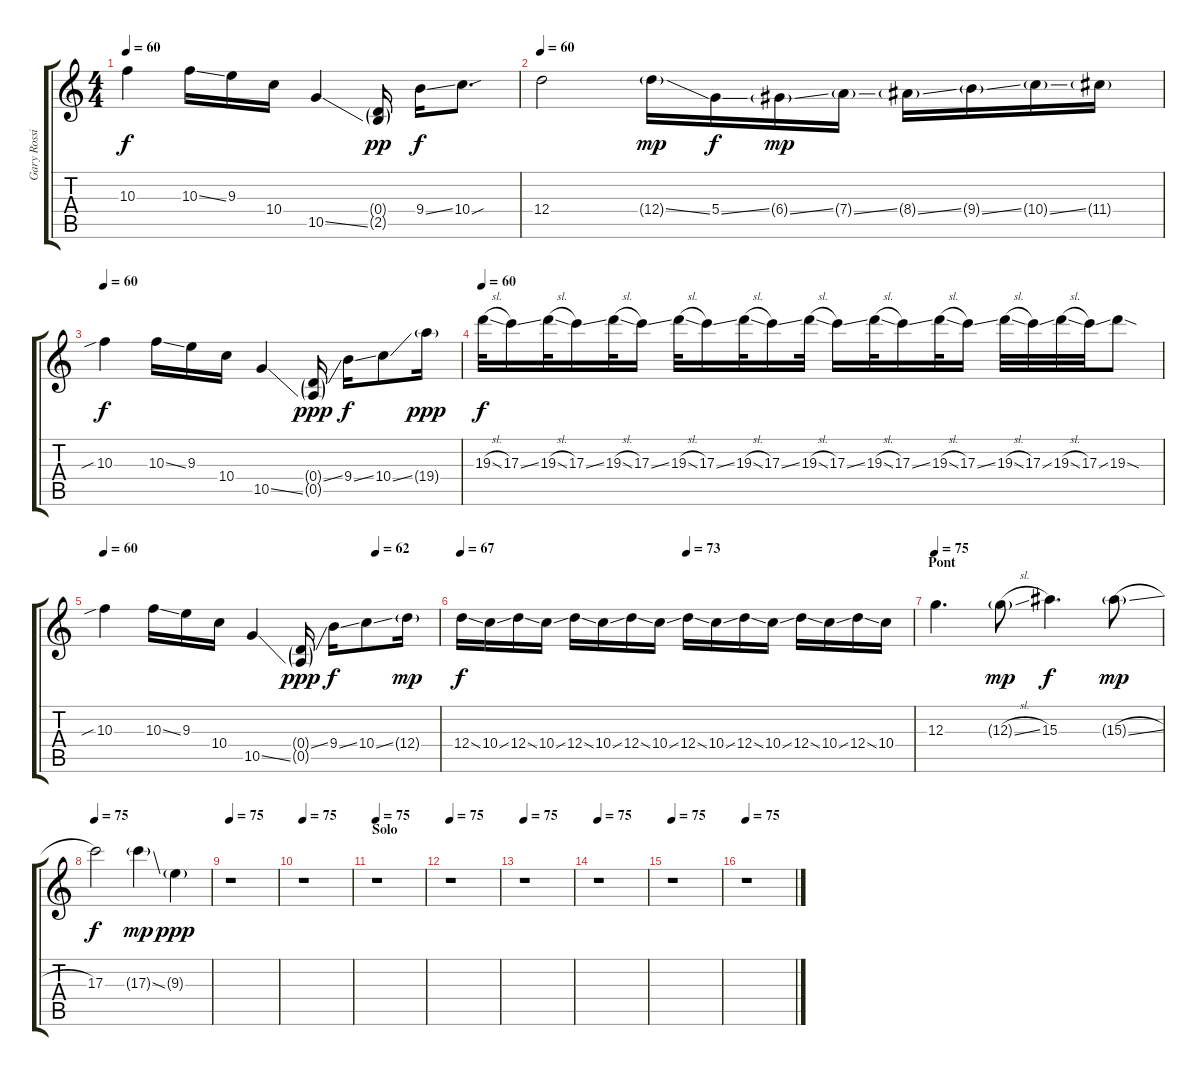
\track ("Gary Rossington (slide guitar)" "Gary Rossi") {instrument overdrivenguitar}
\staff {score tabs}
\tuning (E4 B3 G3 D3 A2 E2) {hide}
\ts (4 4)
\tempo 60
\clef g2
\ks c
10.3.4{dy f} 10.3{ss}.16 9.3.16 10.4.16 10.5{ss}.4 (0.4{g} 2.5{g}).16{dy pp} 9.4{ss}.16{dy f} 10.4{sou}.8{d} |
\tempo 60
12.4.2 12.4{ss g}.16{dy mp} 5.4{ss}.16{dy f} 6.4{ss g}.16{dy mp} 7.4{ss g}.16 8.4{ss g}.16 9.4{ss g}.16 10.4{ss g}.16 11.4{g}.16 |
\tempo 60
10.3{sib}.4{dy f} 10.3{ss}.16 9.3.16 10.4.16 10.5{ss}.4 (0.4{ss g} 0.5{g}).16{dy ppp} 9.4{ss}.16{dy f} 10.4{ss}.8 19.4{g}.16{dy ppp} |
\tempo 60
19.3{sl}.32{dy f} 17.3{ss}.16 19.3{sl}.32 17.3{ss}.16 19.3{sl}.32 17.3{ss}.16 19.3{sl}.32 17.3{ss}.16 19.3{sl}.32 17.3{ss}.16 19.3{sl}.32 17.3{ss}.16 19.3{sl}.32 17.3{ss}.16 19.3{sl}.32 17.3{ss}.16 19.3{sl}.32 17.3{ss}.32 19.3{sl}.32 17.3{ss}.32 19.3{sod}.8 |
\tempo 60
\tempo (62 0.8125)
10.3{sib}.4 10.3{ss}.16 9.3.16 10.4.16 10.5{ss}.4 (0.4{ss g} 0.5{g}).16{dy ppp} 9.4{ss}.16{dy f} 10.4{ss}.8 12.4{g}.16{dy mp} |
\tempo 67
\tempo (73 0.5)
12.4{ss}.16{dy f} 10.4{ss}.16 12.4{ss}.16 10.4{ss}.16 12.4{ss}.16 10.4{ss}.16 12.4{ss}.16 10.4{ss}.16 12.4{ss}.16 10.4{ss}.16 12.4{ss}.16 10.4{ss}.16 12.4{ss}.16 10.4{ss}.16 12.4{ss}.16 10.4.16 |
\section ("" "Pont")
\tempo 75
12.3.4{d} 12.3{sl g}.8{dy mp} 15.3.4{d dy f} 15.3{sl g}.8{dy mp} |
\tempo 75
17.3.2{dy f} 17.3{ss g}.4{dy mp} 9.3{g}.4{dy ppp} |
\tempo 75
r.1 |
\tempo 75
r.1 |
\section ("" "Solo")
\tempo 75
r.1 |
\tempo 75
r.1 |
\tempo 75
r.1 |
\tempo 75
r.1 |
\tempo 75
r.1 |
\tempo 75
r.1
